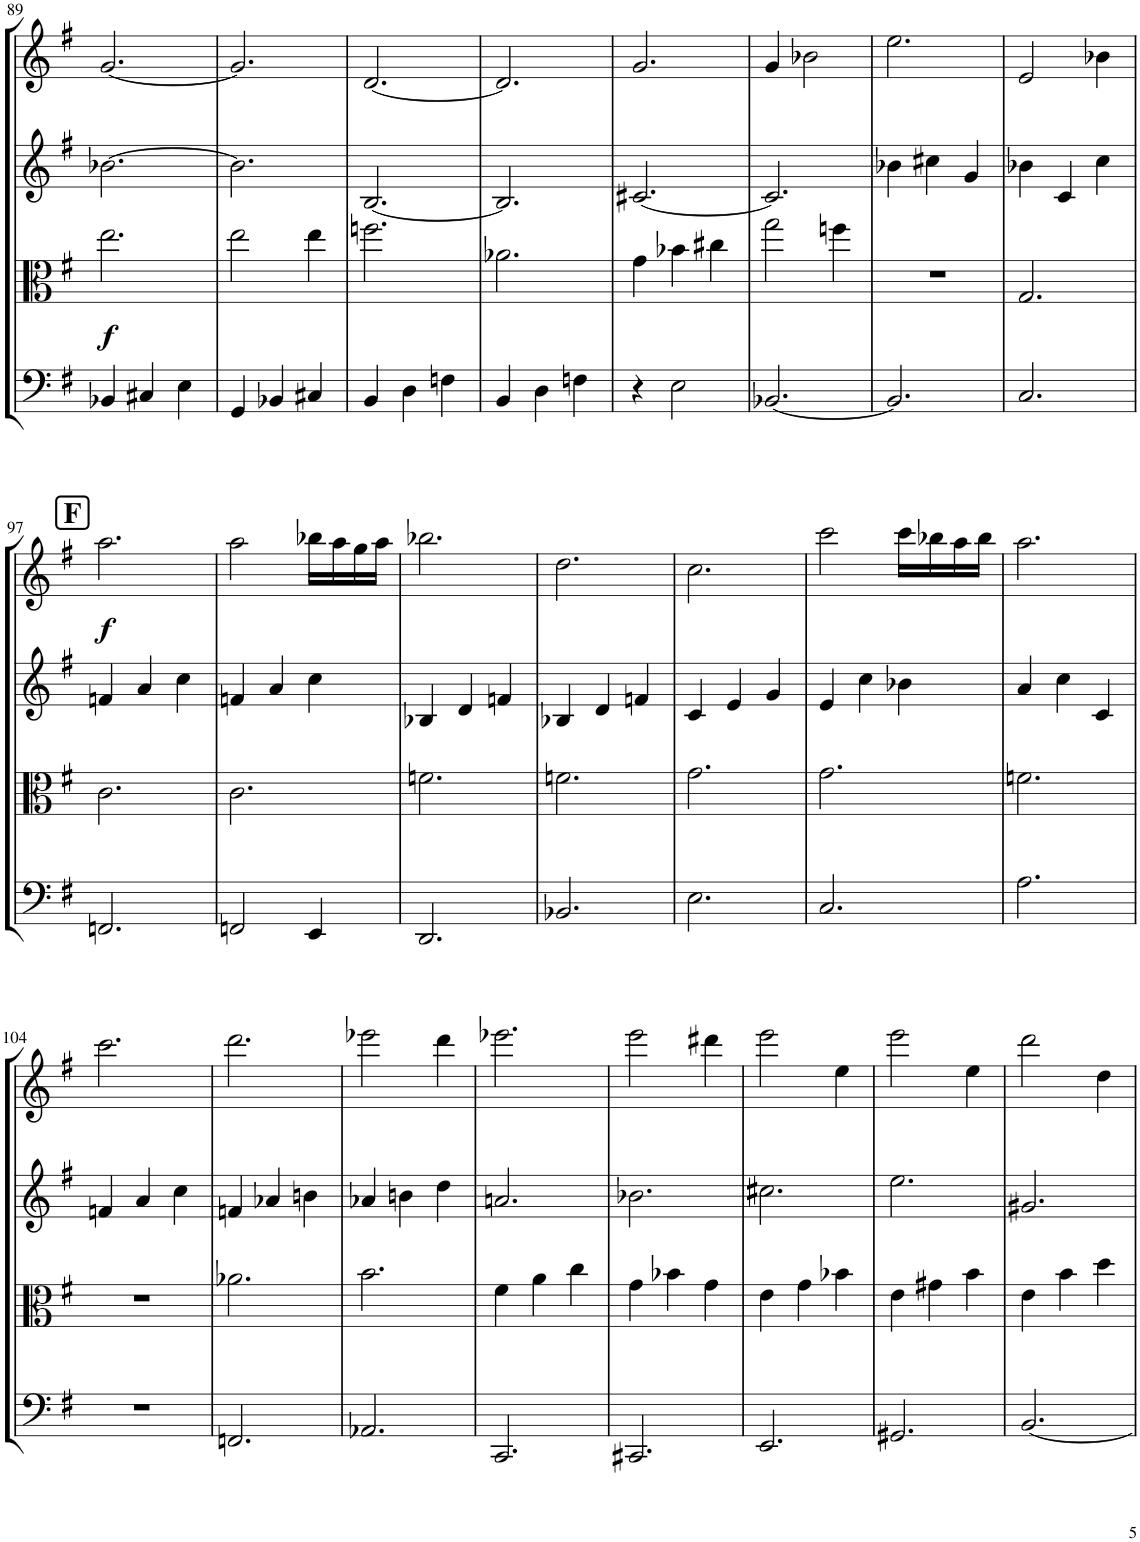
**kern	**kern	**dynam	**kern	**kern	**dynam
*part4	*part3	*part3	*part2	*part1	*part1
*staff4	*staff3	*staff3	*staff2	*staff1	*staff1
*I"Violoncello	*I"Viola	*	*I"Violin II	*I"Violin I	*
*I'Vc	*I'Vla	*	*I'Vln	*I'Vln	*
!!LO:PB:g=z
*clefF4	*clefC3	*	*clefG2	*clefG2	*
*k[f#]	*k[f#]	*	*k[f#]	*k[f#]	*
*M3/4	*M3/4	*	*M3/4	*M3/4	*
=89	=89	=89	=89	=89	=89
!	!	!LO:DY:b	!	!	!
4BB-X/	2.ee\	f	[2.b-X\	[2.g/	.
4C#X/	.	.	.	.	.
4E\	.	.	.	.	.
=90	=90	=90	=90	=90	=90
4GG/	2ee\	.	2.b-\]	2.g/]	.
4BB-X/	.	.	.	.	.
4C#X/	4ee\	.	.	.	.
=91	=91	=91	=91	=91	=91
4BB/	2.ffn\	.	[2.B/	[2.d/	.
4D\	.	.	.	.	.
4Fn\	.	.	.	.	.
=92	=92	=92	=92	=92	=92
4BB/	2.a-X\	.	2.B/]	2.d/]	.
4D\	.	.	.	.	.
4Fn\	.	.	.	.	.
=93	=93	=93	=93	=93	=93
4r	4g\	.	[2.c#X/	2.g/	.
2E\	4b-X\	.	.	.	.
.	4cc#X\	.	.	.	.
=94	=94	=94	=94	=94	=94
[2.BB-X/	2gg\	.	2.c#/]	4g/	.
.	.	.	.	2b-X\	.
.	4ffn\	.	.	.	.
=95	=95	=95	=95	=95	=95
2.BB-/]	2.r	.	4b-X\	2.ee\	.
.	.	.	4cc#X\	.	.
.	.	.	4g/	.	.
=96	=96	=96	=96	=96	=96
2.C/	2.G/	.	4b-X\	2e/	.
.	.	.	4c/	.	.
.	.	.	4cc\	4b-X\	.
!!LO:LB:g=z
!!LO:REH:place=s1:a:B:cj:fs=14:t=F
=97	=97	=97	=97	=97	=97
!	!	!	!	!	!LO:DY:b
2.FFn/	2.c\	.	4fn/	2.aa\	f
.	.	.	4a/	.	.
.	.	.	4cc\	.	.
=98	=98	=98	=98	=98	=98
2FFn/	2.c\	.	4fn/	2aa\	.
.	.	.	4a/	.	.
4EE/	.	.	4cc\	16bb-X\LL	.
.	.	.	.	16aa\	.
.	.	.	.	16gg\	.
.	.	.	.	16aa\JJ	.
=99	=99	=99	=99	=99	=99
2.DD/	2.fn\	.	4B-X/	2.bb-X\	.
.	.	.	4d/	.	.
.	.	.	4fn/	.	.
=100	=100	=100	=100	=100	=100
2.BB-X/	2.fn\	.	4B-X/	2.dd\	.
.	.	.	4d/	.	.
.	.	.	4fn/	.	.
=101	=101	=101	=101	=101	=101
2.E\	2.g\	.	4c/	2.cc\	.
.	.	.	4e/	.	.
.	.	.	4g/	.	.
=102	=102	=102	=102	=102	=102
2.C/	2.g\	.	4e/	2ccc\	.
.	.	.	4cc\	.	.
.	.	.	4b-X\	16ccc\LL	.
.	.	.	.	16bb-X\	.
.	.	.	.	16aa\	.
.	.	.	.	16bb-\JJ	.
=103	=103	=103	=103	=103	=103
2.A\	2.fn\	.	4a/	2.aa\	.
.	.	.	4cc\	.	.
.	.	.	4c/	.	.
!!LO:LB:g=z
=104	=104	=104	=104	=104	=104
2.r	2.r	.	4fn/	2.ccc\	.
.	.	.	4a/	.	.
.	.	.	4cc\	.	.
=105	=105	=105	=105	=105	=105
2.FFn/	2.a-X\	.	4fn/	2.ddd\	.
.	.	.	4a-X/	.	.
.	.	.	4bn\	.	.
=106	=106	=106	=106	=106	=106
2.AA-X/	2.b\	.	4a-X/	2eee-X\	.
.	.	.	4bn\	.	.
.	.	.	4dd\	4ddd\	.
=107	=107	=107	=107	=107	=107
2.CC/	4f#\	.	2.an/	2.eee-X\	.
.	4a\	.	.	.	.
.	4cc\	.	.	.	.
=108	=108	=108	=108	=108	=108
2.CC#X/	4g\	.	2.b-X\	2eee\	.
.	4b-X\	.	.	.	.
.	4g\	.	.	4ddd#X\	.
=109	=109	=109	=109	=109	=109
2.EE/	4e\	.	2.cc#X\	2eee\	.
.	4g\	.	.	.	.
.	4b-X\	.	.	4ee\	.
=110	=110	=110	=110	=110	=110
2.GG#X/	4e\	.	2.ee\	2eee\	.
.	4g#X\	.	.	.	.
.	4b\	.	.	4ee\	.
=111	=111	=111	=111	=111	=111
[2.BB/	4e\	.	2.g#X/	2ddd\	.
.	4b\	.	.	.	.
.	4dd\	.	.	4dd\	.
=	=	=	=	=	=
*-	*-	*-	*-	*-	*-
